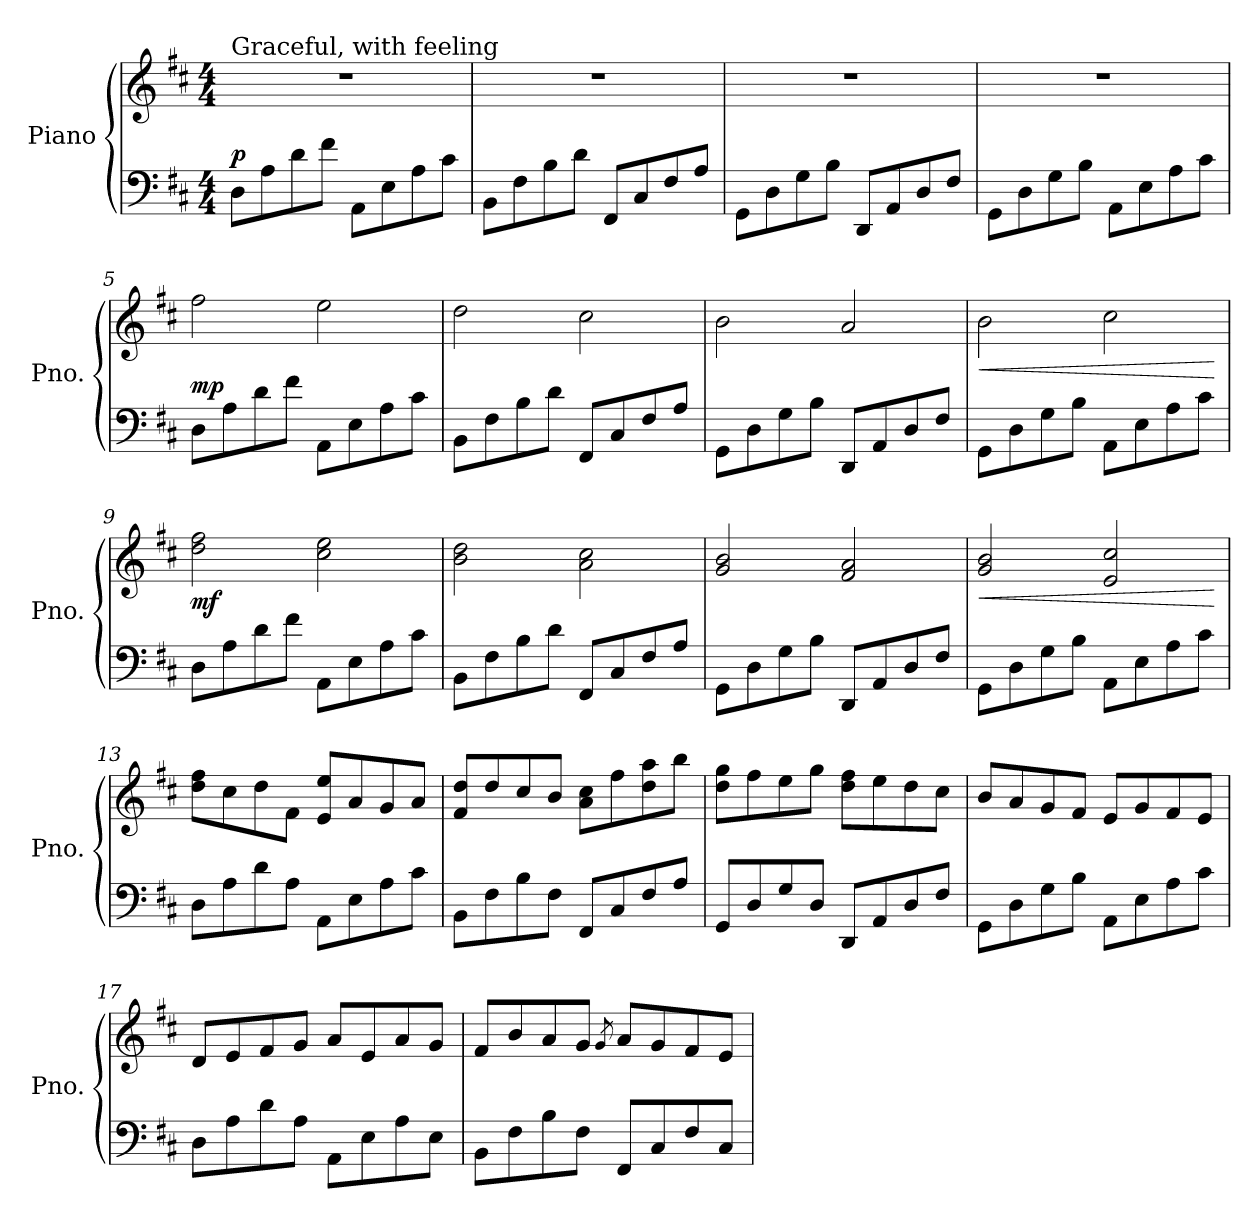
**kern	**kern	**dynam
*part1	*part1	*part1
*staff2	*staff1	*staff1/2
*I"Piano	*	*
*I'Pno.	*	*
*clefF4	*clefG2	*
*k[f#c#]	*k[f#c#]	*
*M4/4	*M4/4	*
*MM70	*MM70	*
=1	=1	=1
!	!LO:TX:t=Graceful, with feeling	!
!	!	!LO:DY:a=2
8D\L	1r	p
8A\	.	.
8d\	.	.
8f#\J	.	.
8AA\L	.	.
8E\	.	.
8A\	.	.
8c#\J	.	.
=2	=2	=2
8BB\L	1r	.
8F#\	.	.
8B\	.	.
8d\J	.	.
8FF#/L	.	.
8C#/	.	.
8F#/	.	.
8A/J	.	.
=3	=3	=3
8GG\L	1r	.
8D\	.	.
8G\	.	.
8B\J	.	.
8DD/L	.	.
8AA/	.	.
8D/	.	.
8F#/J	.	.
=4	=4	=4
8GG\L	1r	.
8D\	.	.
8G\	.	.
8B\J	.	.
8AA\L	.	.
8E\	.	.
8A\	.	.
8c#\J	.	.
=5	=5	=5
!	!	!LO:DY:a=2
8D\L	2ff#\	mp
8A\	.	.
8d\	.	.
8f#\J	.	.
8AA\L	2ee\	.
8E\	.	.
8A\	.	.
8c#\J	.	.
!!LO:LB:g=z
=6	=6	=6
8BB\L	2dd\	.
8F#\	.	.
8B\	.	.
8d\J	.	.
8FF#/L	2cc#\	.
8C#/	.	.
8F#/	.	.
8A/J	.	.
=7	=7	=7
8GG\L	2b\	.
8D\	.	.
8G\	.	.
8B\J	.	.
8DD/L	2a/	.
8AA/	.	.
8D/	.	.
8F#/J	.	.
=8	=8	=8
!	!	!LO:HP:b
8GG\L	2b\	<
8D\	.	.
8G\	.	.
8B\J	.	.
8AA\L	2cc#\	.
8E\	.	.
8A\	.	.
8c#\J	.	.
.	.	[
=9	=9	=9
!	!	!LO:DY:b
8D\L	2dd\ 2ff#\	mf
8A\	.	.
8d\	.	.
8f#\J	.	.
8AA\L	2cc#\ 2ee\	.
8E\	.	.
8A\	.	.
8c#\J	.	.
=10	=10	=10
8BB\L	2b\ 2dd\	.
8F#\	.	.
8B\	.	.
8d\J	.	.
8FF#/L	2a\ 2cc#\	.
8C#/	.	.
8F#/	.	.
8A/J	.	.
=11	=11	=11
8GG\L	2g/ 2b/	.
8D\	.	.
8G\	.	.
8B\J	.	.
8DD/L	2f#/ 2a/	.
8AA/	.	.
8D/	.	.
8F#/J	.	.
!!LO:LB:g=z
=12	=12	=12
!	!	!LO:HP:b
8GG\L	2g/ 2b/	<
8D\	.	.
8G\	.	.
8B\J	.	.
8AA\L	2e/ 2cc#/	.
8E\	.	.
8A\	.	.
8c#\J	.	.
.	.	[
=13	=13	=13
8D\L	8dd\ 8ff#\L	.
8A\	8cc#\	.
8d\	8dd\	.
8A\J	8f#\J	.
8AA\L	8e/ 8ee/L	.
8E\	8a/	.
8A\	8g/	.
8c#\J	8a/J	.
=14	=14	=14
8BB\L	8f#/ 8dd/L	.
8F#\	8dd/	.
8B\	8cc#/	.
8F#\J	8b/J	.
8FF#/L	8a\ 8cc#\L	.
8C#/	8ff#\	.
8F#/	8dd\ 8aa\	.
8A/J	8bb\J	.
=15	=15	=15
8GG/L	8dd\ 8gg\L	.
8D/	8ff#\	.
8G/	8ee\	.
8D/J	8gg\J	.
8DD/L	8dd\ 8ff#\L	.
8AA/	8ee\	.
8D/	8dd\	.
8F#/J	8cc#\J	.
=16	=16	=16
8GG\L	8b/L	.
8D\	8a/	.
8G\	8g/	.
8B\J	8f#/J	.
8AA\L	8e/L	.
8E\	8g/	.
8A\	8f#/	.
8c#\J	8e/J	.
=17	=17	=17
8D\L	8d/L	.
8A\	8e/	.
8d\	8f#/	.
8A\J	8g/J	.
8AA\L	8a/L	.
8E\	8e/	.
8A\	8a/	.
8E\J	8g/J	.
!!LO:LB:g=z
=18	=18	=18
8BB\L	8f#/L	.
8F#\	8b/	.
8B\	8a/	.
8F#\J	8g/J	.
.	8qg/	.
8FF#/L	8a/L	.
8C#/	8g/	.
8F#/	8f#/	.
8C#/J	8e/J	.
=	=	=
*-	*-	*-
